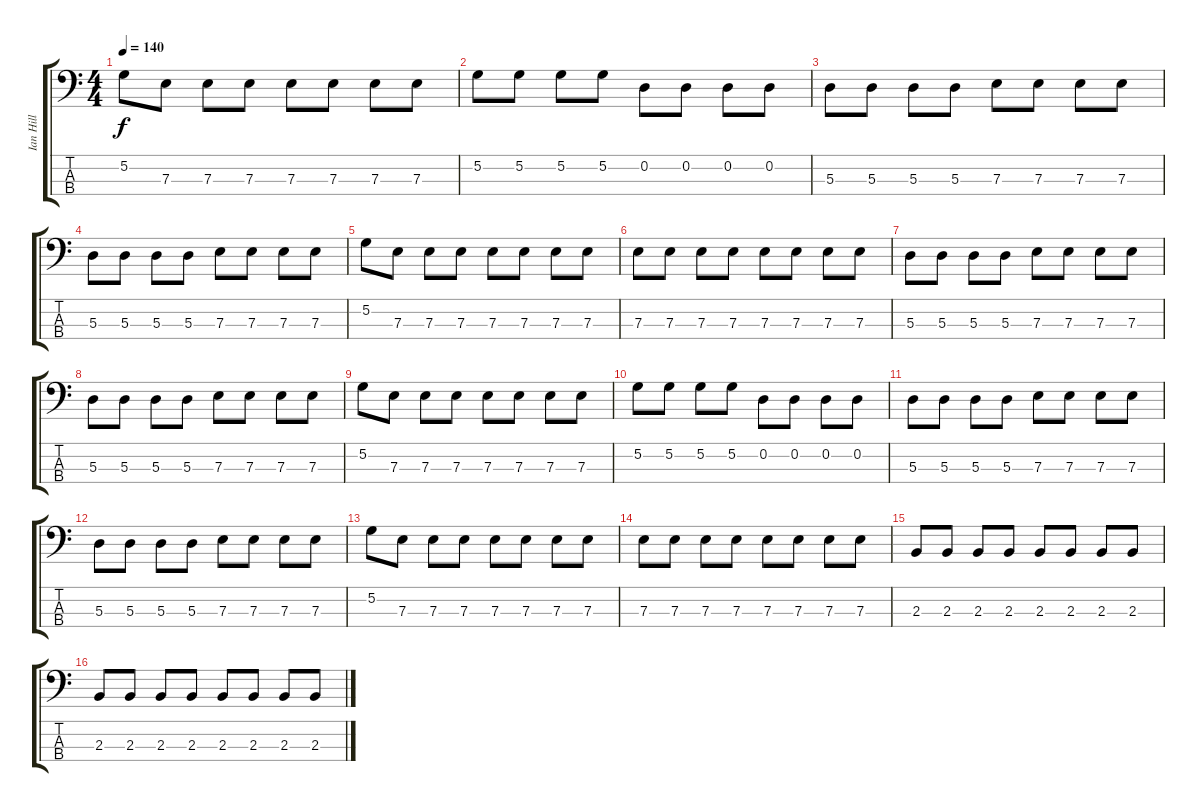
\track ("Ian Hill" "Ian Hill") {instrument fretlessbass}
\staff {score tabs}
\tuning (G2 D2 A1 E1) {hide}
\ts (4 4)
\tempo 140
\clef f4
\ks c
5.2.8{dy f} 7.3.8 7.3.8 7.3.8 7.3.8 7.3.8 7.3.8 7.3.8 |
5.2.8 5.2.8 5.2.8 5.2.8 0.2.8 0.2.8 0.2.8 0.2.8 |
5.3.8 5.3.8 5.3.8 5.3.8 7.3.8 7.3.8 7.3.8 7.3.8 |
5.3.8 5.3.8 5.3.8 5.3.8 7.3.8 7.3.8 7.3.8 7.3.8 |
5.2.8 7.3.8 7.3.8 7.3.8 7.3.8 7.3.8 7.3.8 7.3.8 |
7.3.8 7.3.8 7.3.8 7.3.8 7.3.8 7.3.8 7.3.8 7.3.8 |
5.3.8 5.3.8 5.3.8 5.3.8 7.3.8 7.3.8 7.3.8 7.3.8 |
5.3.8 5.3.8 5.3.8 5.3.8 7.3.8 7.3.8 7.3.8 7.3.8 |
5.2.8 7.3.8 7.3.8 7.3.8 7.3.8 7.3.8 7.3.8 7.3.8 |
5.2.8 5.2.8 5.2.8 5.2.8 0.2.8 0.2.8 0.2.8 0.2.8 |
5.3.8 5.3.8 5.3.8 5.3.8 7.3.8 7.3.8 7.3.8 7.3.8 |
5.3.8 5.3.8 5.3.8 5.3.8 7.3.8 7.3.8 7.3.8 7.3.8 |
5.2.8 7.3.8 7.3.8 7.3.8 7.3.8 7.3.8 7.3.8 7.3.8 |
7.3.8 7.3.8 7.3.8 7.3.8 7.3.8 7.3.8 7.3.8 7.3.8 |
2.3.8 2.3.8 2.3.8 2.3.8 2.3.8 2.3.8 2.3.8 2.3.8 |
2.3.8 2.3.8 2.3.8 2.3.8 2.3.8 2.3.8 2.3.8 2.3.8
